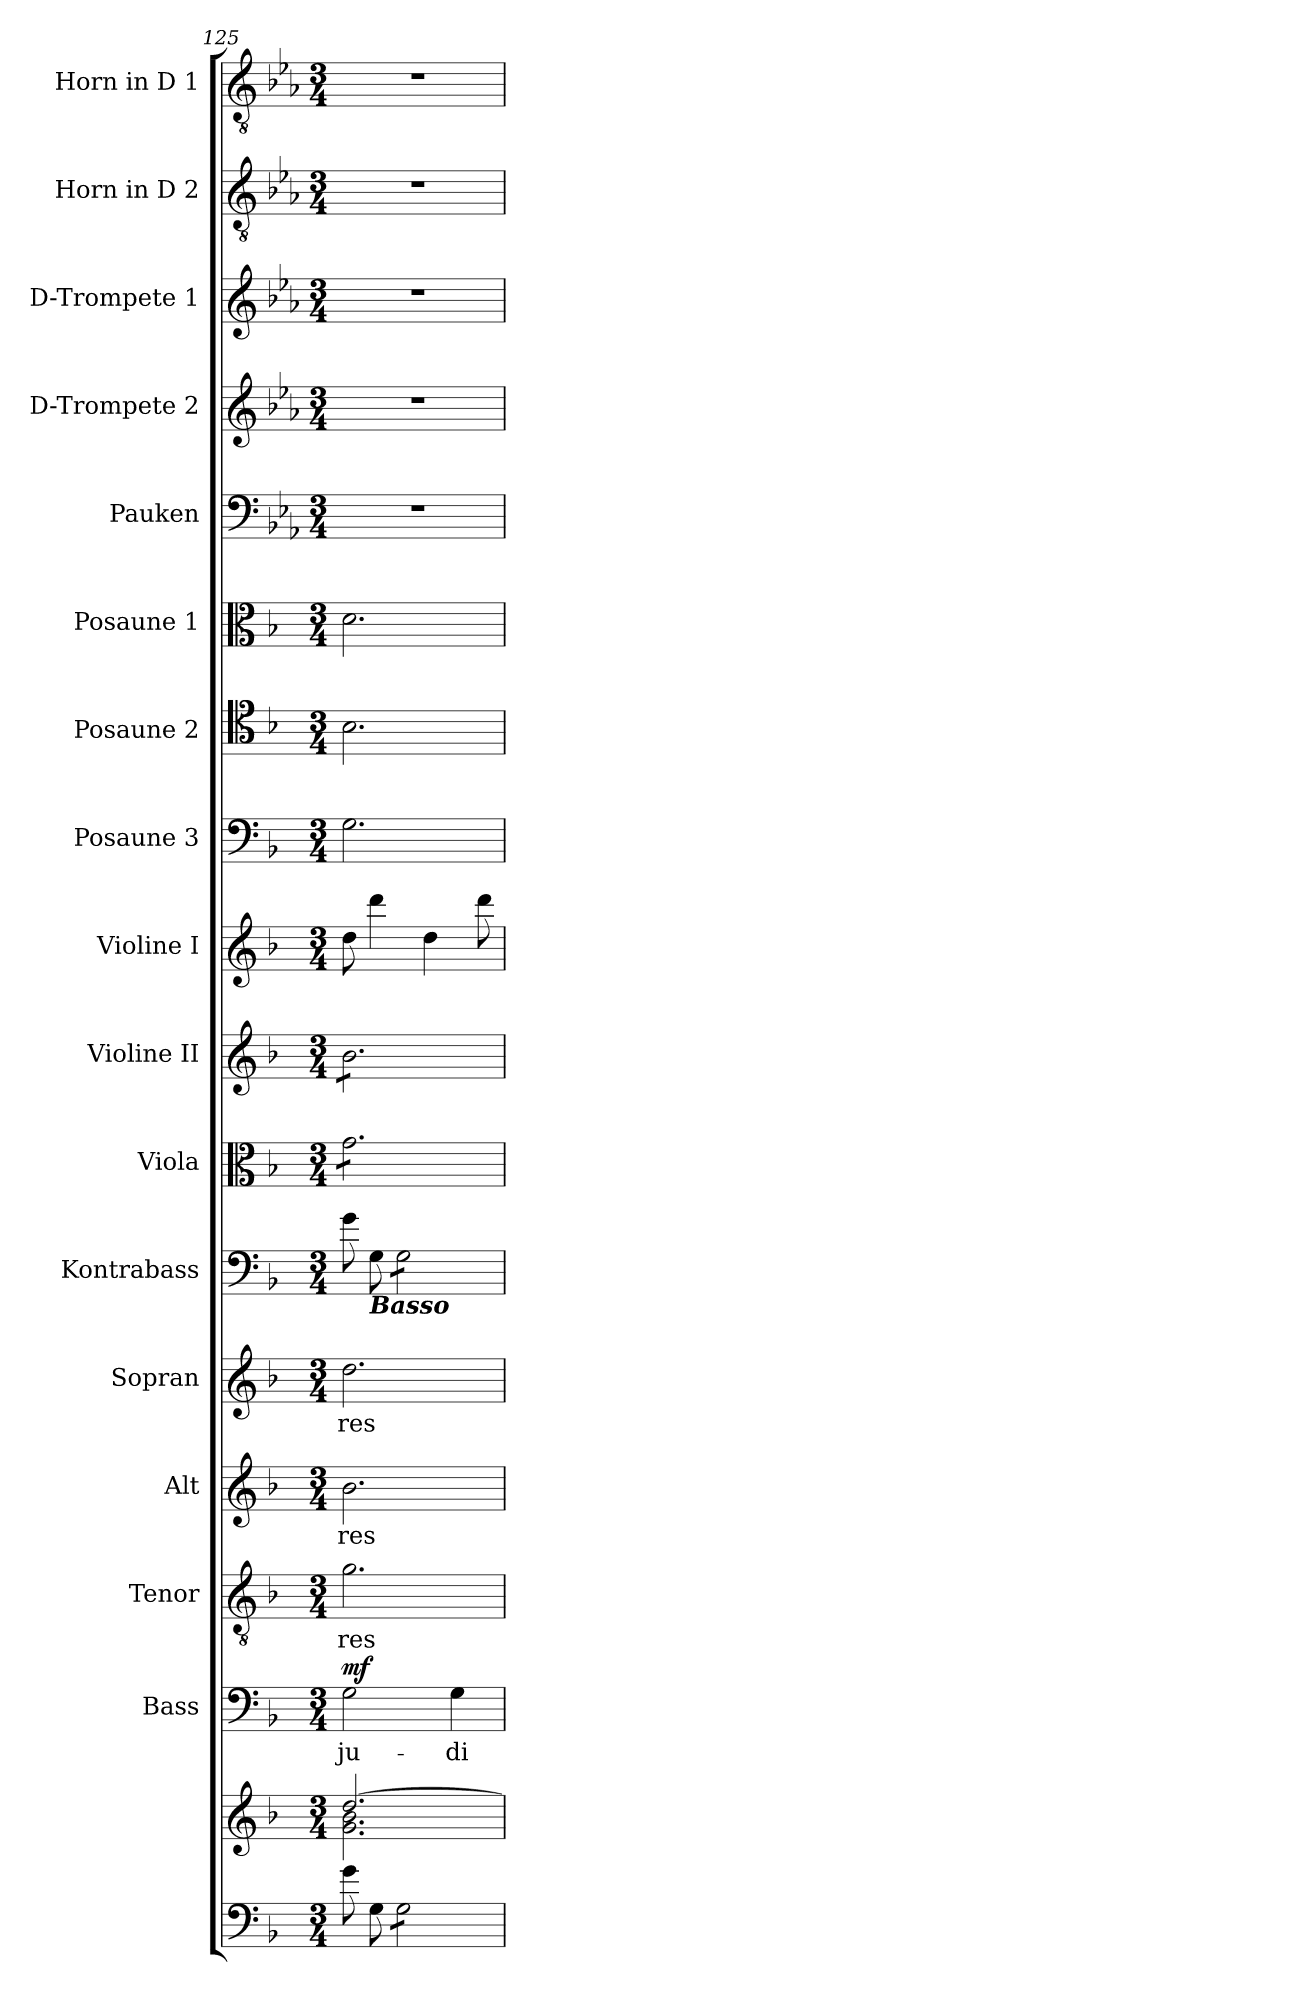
**kern	**kern	**kern	**text	**dynam	**kern	**text	**kern	**text	**kern	**text	**kern	**kern	**kern	**kern	**kern	**kern	**kern	**kern	**kern	**kern	**kern	**kern
*part17	*part17	*part16	*part16	*part16	*part15	*part15	*part14	*part14	*part13	*part13	*part12	*part11	*part10	*part9	*part8	*part7	*part6	*part5	*part4	*part3	*part2	*part1
*staff18	*staff17	*staff16	*staff16	*staff16	*staff15	*staff15	*staff14	*staff14	*staff13	*staff13	*staff12	*staff11	*staff10	*staff9	*staff8	*staff7	*staff6	*staff5	*staff4	*staff3	*staff2	*staff1
*	*	*I"Bass	*	*	*I"Tenor	*	*I"Alt	*	*I"Sopran	*	*I"Kontrabass	*I"Viola	*I"Violine II	*I"Violine I	*I"Posaune 3	*I"Posaune 2	*I"Posaune 1	*I"Pauken	*I"D-Trompete 2	*I"D-Trompete 1	*I"Horn in D 2	*I"Horn in D 1
*	*	*I'B.	*	*	*I'T.	*	*I'A.	*	*I'S.	*	*I'Kb.	*I'Vla.	*I'Vl. II	*I'Vl. I	*I'Pos. 3	*I'Pos. 2	*I'Pos. 1	*I'Pk.	*I'D Trp. 2	*I'D Trp. 1	*I'Hrn. 2	*I'Hrn. 1
*clefF4	*clefG2	*clefF4	*	*	*clefGv2	*	*clefG2	*	*clefG2	*	*clefF4	*clefC3	*clefG2	*clefG2	*clefF4	*clefC4	*clefC3	*clefF4	*clefG2	*clefG2	*clefGv2	*clefGv2
*	*	*	*	*	*	*	*	*	*	*	*ITrd7c12	*	*	*	*	*	*	*ITrd-1c-2	*ITrd-1c-2	*ITrd-1c-2	*ITrd-1c-2	*ITrd-1c-2
*k[b-]	*k[b-]	*k[b-]	*	*	*k[b-]	*	*k[b-]	*	*k[b-]	*	*k[b-]	*k[b-]	*k[b-]	*k[b-]	*k[b-]	*k[b-]	*k[b-]	*k[b-]	*k[b-]	*k[b-]	*k[b-]	*k[b-]
*F:	*F:	*F:	*	*	*F:	*	*F:	*	*F:	*	*F:	*F:	*F:	*F:	*F:	*F:	*F:	*F:	*F:	*F:	*F:	*F:
*M3/4	*M3/4	*M3/4	*	*	*M3/4	*	*M3/4	*	*M3/4	*	*M3/4	*M3/4	*M3/4	*M3/4	*M3/4	*M3/4	*M3/4	*M3/4	*M3/4	*M3/4	*M3/4	*M3/4
=125	=125	=125	=125	=125	=125	=125	=125	=125	=125	=125	=125	=125	=125	=125	=125	=125	=125	=125	=125	=125	=125	=125
*	*^	*	*	*	*	*	*	*	*	*	*	*	*	*	*	*	*	*	*	*	*	*
!	!	!	!	!LO:LY:b	!LO:DY:a	!	!LO:LY:b	!	!LO:LY:b	!	!LO:LY:b	!	!	!	!	!	!	!	!	!	!	!	!
*	*	*	*	*	*	*	*	*	*	*	*	*	*tremolo	*	*	*	*	*	*	*	*	*	*
*	*	*	*	*	*	*	*	*	*	*	*	*	*	*tremolo	*	*	*	*	*	*	*	*	*
8g\	[>2.dd/	2.g\ 2.b-\	2G\	ju-	mf	2.g\	res-	2.b-\	res-	2.dd\	res-	8G\	8g\L	8b-\L	8dd\	2.G\	2.B-\	2.d\	2.r	2.r	2.r	2.r	2.r
!	!	!	!	!	!	!	!	!	!	!	!	!LO:TX:b:Bi:t=Basso	!	!	!	!	!	!	!	!	!	!	!
8G\	.	.	.	.	.	.	.	.	.	.	.	8GG\	8g\	8b-\	4ddd\	.	.	.	.	.	.	.	.
*tremolo	*	*	*	*	*	*	*	*	*	*	*	*	*	*	*	*	*	*	*	*	*	*	*
*	*	*	*	*	*	*	*	*	*	*	*	*tremolo	*	*	*	*	*	*	*	*	*	*	*
8G\L	.	.	.	.	.	.	.	.	.	.	.	8GG\L	8g\	8b-\	.	.	.	.	.	.	.	.	.
8G\	.	.	.	.	.	.	.	.	.	.	.	8GG\	8g\	8b-\	4dd\	.	.	.	.	.	.	.	.
!	!	!	!	!LO:LY:b	!	!	!	!	!	!	!	!	!	!	!	!	!	!	!	!	!	!	!
8G\	.	.	4G\	-di-	.	.	.	.	.	.	.	8GG\	8g\	8b-\	.	.	.	.	.	.	.	.	.
8G\J	.	.	.	.	.	.	.	.	.	.	.	8GG\J	8g\J	8b-\J	8ddd\	.	.	.	.	.	.	.	.
*	*	*	*	*	*	*	*	*	*	*	*	*	*	*Xtremolo	*	*	*	*	*	*	*	*	*
*	*	*	*	*	*	*	*	*	*	*	*	*	*Xtremolo	*	*	*	*	*	*	*	*	*	*
*	*	*	*	*	*	*	*	*	*	*	*	*Xtremolo	*	*	*	*	*	*	*	*	*	*	*
*Xtremolo	*	*	*	*	*	*	*	*	*	*	*	*	*	*	*	*	*	*	*	*	*	*	*
*	*v	*v	*	*	*	*	*	*	*	*	*	*	*	*	*	*	*	*	*	*	*	*	*
=	=	=	=	=	=	=	=	=	=	=	=	=	=	=	=	=	=	=	=	=	=	=
*-	*-	*-	*-	*-	*-	*-	*-	*-	*-	*-	*-	*-	*-	*-	*-	*-	*-	*-	*-	*-	*-	*-
